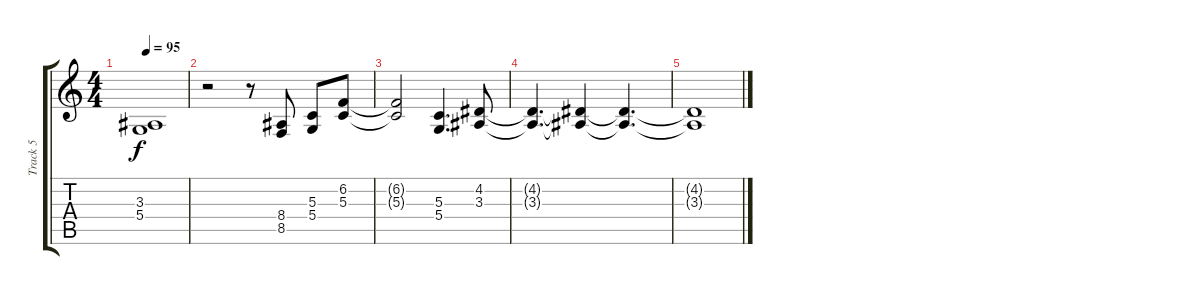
\track ("Track 5" "Track 5") {instrument altosax}
\staff {score tabs}
\tuning (E4 B3 G3 D3 A2 E2) {hide}
\ts (4 4)
\tempo 95
\clef g2
\ks c
(3.3{t} 5.4{t}).1{dy f} |
r.2 r.8 (8.4 8.5).8 (5.3 5.4).8 (6.2 5.3).8 |
(6.2{t} 5.3{t}).2 (5.3 5.4).4{d} (4.2 3.3).8 |
(4.2{t} 3.3{t}).4{d} (4.2{t} 3.3{t}).4 (4.2{t} 3.3{t}).4{d} |
(4.2{t} 3.3{t}).1
